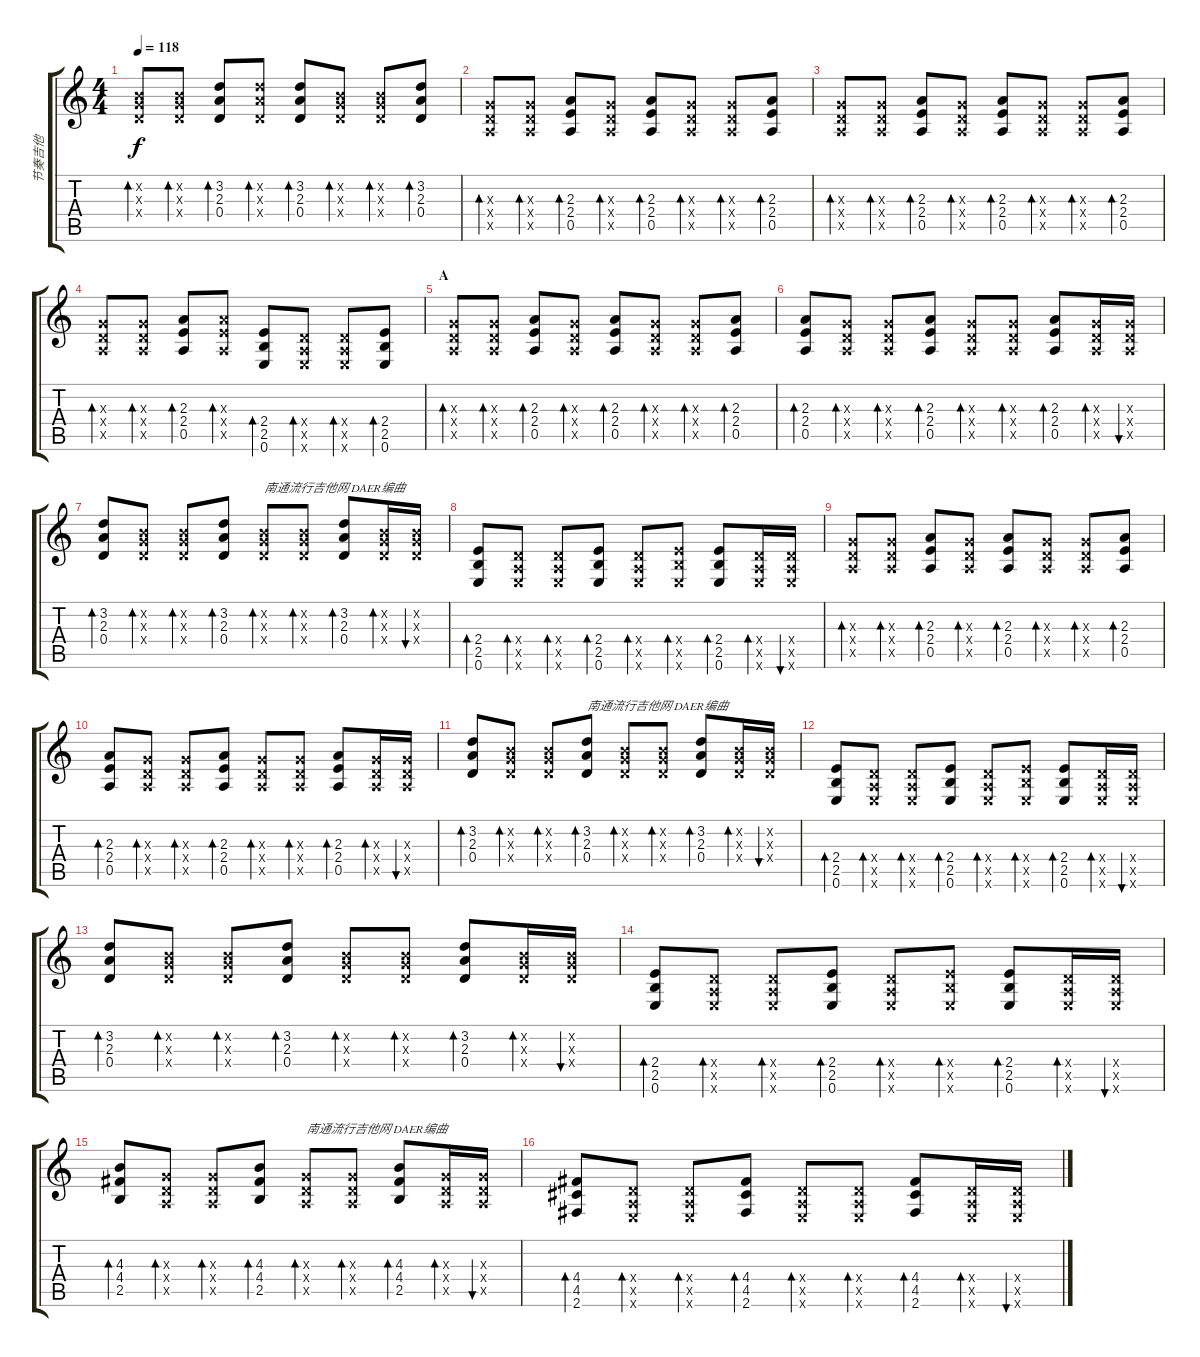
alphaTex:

\track ("节奏吉他" "节奏吉他") {instrument distortionguitar}
\staff {score tabs}
\tuning (E4 B3 G3 D3 A2 E2) {hide}
\ts (4 4)
\tempo 118
\clef g2
\ks c
(0.2{x} 0.3{x} 0.4{x}).8{bd 60 dy f} (0.2{x} 0.3{x} 0.4{x}).8{bd 60} (3.2 2.3 0.4).8{bd 60} (3.2{x} 2.3{x} 0.4{x}).8{bd 60} (3.2 2.3 0.4).8{bd 60} (0.2{x} 0.3{x} 0.4{x}).8{bd 60} (0.2{x} 0.3{x} 0.4{x}).8{bd 60} (3.2 2.3 0.4).8{bd 60} |
(0.3{x} 0.4{x} 0.5{x}).8{bd 60} (0.3{x} 0.4{x} 0.5{x}).8{bd 60} (2.3 2.4 0.5).8{bd 60} (0.3{x} 0.4{x} 0.5{x}).8{bd 60} (2.3 2.4 0.5).8{bd 60} (0.3{x} 0.4{x} 0.5{x}).8{bd 60} (0.3{x} 0.4{x} 0.5{x}).8{bd 60} (2.3 2.4 0.5).8{bd 60} |
(0.3{x} 0.4{x} 0.5{x}).8{bd 60} (0.3{x} 0.4{x} 0.5{x}).8{bd 60} (2.3 2.4 0.5).8{bd 60} (0.3{x} 0.4{x} 0.5{x}).8{bd 60} (2.3 2.4 0.5).8{bd 60} (0.3{x} 0.4{x} 0.5{x}).8{bd 60} (0.3{x} 0.4{x} 0.5{x}).8{bd 60} (2.3 2.4 0.5).8{bd 60} |
(0.3{x} 0.4{x} 0.5{x}).8{bd 60} (0.3{x} 0.4{x} 0.5{x}).8{bd 60} (2.3 2.4 0.5).8{bd 60} (2.3{x} 2.4{x} 0.5{x}).8{bd 60} (2.4 2.5 0.6).8{bd 60} (0.4{x} 0.5{x} 0.6{x}).8{bd 60} (0.4{x} 0.5{x} 0.6{x}).8{bd 60} (2.4 2.5 0.6).8{bd 60} |
\section ("" "A")
(0.3{x} 0.4{x} 0.5{x}).8{bd 60} (0.3{x} 0.4{x} 0.5{x}).8{bd 60} (2.3 2.4 0.5).8{bd 60} (0.3{x} 0.4{x} 0.5{x}).8{bd 60} (2.3 2.4 0.5).8{bd 60} (0.3{x} 0.4{x} 0.5{x}).8{bd 60} (0.3{x} 0.4{x} 0.5{x}).8{bd 60} (2.3 2.4 0.5).8{bd 60} |
(2.3 2.4 0.5).8{bd 60} (0.3{x} 0.4{x} 0.5{x}).8{bd 60} (0.3{x} 0.4{x} 0.5{x}).8{bd 60} (2.3 2.4 0.5).8{bd 60} (0.3{x} 0.4{x} 0.5{x}).8{bd 60} (0.3{x} 0.4{x} 0.5{x}).8{bd 60} (2.3 2.4 0.5).8{bd 60} (0.3{x} 0.4{x} 0.5{x}).16{bd 60} (0.3{x} 0.4{x} 0.5{x}).16{bu 60} |
(3.2 2.3 0.4).8{bd 60} (0.2{x} 0.3{x} 0.4{x}).8{bd 60} (0.2{x} 0.3{x} 0.4{x}).8{bd 60} (3.2 2.3 0.4).8{bd 60} (0.2{x} 0.3{x} 0.4{x}).8{bd 60 txt "南通流行吉他网 DAER编曲"} (0.2{x} 0.3{x} 0.4{x}).8{bd 60} (3.2 2.3 0.4).8{bd 60} (0.2{x} 0.3{x} 0.4{x}).16{bd 60} (0.2{x} 0.3{x} 0.4{x}).16{bu 60} |
(2.4 2.5 0.6).8{bd 60} (0.4{x} 0.5{x} 0.6{x}).8{bd 60} (0.4{x} 0.5{x} 0.6{x}).8{bd 60} (2.4 2.5 0.6).8{bd 60} (0.4{x} 0.5{x} 0.6{x}).8{bd 60} (2.4{x} 2.5{x} 0.6{x}).8{bd 60} (2.4 2.5 0.6).8{bd 60} (0.4{x} 0.5{x} 0.6{x}).16{bd 60} (0.4{x} 0.5{x} 0.6{x}).16{bu 60} |
(0.3{x} 0.4{x} 0.5{x}).8{bd 60} (0.3{x} 0.4{x} 0.5{x}).8{bd 60} (2.3 2.4 0.5).8{bd 60} (0.3{x} 0.4{x} 0.5{x}).8{bd 60} (2.3 2.4 0.5).8{bd 60} (0.3{x} 0.4{x} 0.5{x}).8{bd 60} (0.3{x} 0.4{x} 0.5{x}).8{bd 60} (2.3 2.4 0.5).8{bd 60} |
(2.3 2.4 0.5).8{bd 60} (0.3{x} 0.4{x} 0.5{x}).8{bd 60} (0.3{x} 0.4{x} 0.5{x}).8{bd 60} (2.3 2.4 0.5).8{bd 60} (0.3{x} 0.4{x} 0.5{x}).8{bd 60} (0.3{x} 0.4{x} 0.5{x}).8{bd 60} (2.3 2.4 0.5).8{bd 60} (0.3{x} 0.4{x} 0.5{x}).16{bd 60} (0.3{x} 0.4{x} 0.5{x}).16{bu 60} |
(3.2 2.3 0.4).8{bd 60} (0.2{x} 0.3{x} 0.4{x}).8{bd 60} (0.2{x} 0.3{x} 0.4{x}).8{bd 60} (3.2 2.3 0.4).8{bd 60 txt "南通流行吉他网 DAER编曲"} (0.2{x} 0.3{x} 0.4{x}).8{bd 60} (0.2{x} 0.3{x} 0.4{x}).8{bd 60} (3.2 2.3 0.4).8{bd 60} (0.2{x} 0.3{x} 0.4{x}).16{bd 60} (0.2{x} 0.3{x} 0.4{x}).16{bu 60} |
(2.4 2.5 0.6).8{bd 60} (0.4{x} 0.5{x} 0.6{x}).8{bd 60} (0.4{x} 0.5{x} 0.6{x}).8{bd 60} (2.4 2.5 0.6).8{bd 60} (0.4{x} 0.5{x} 0.6{x}).8{bd 60} (2.4{x} 2.5{x} 0.6{x}).8{bd 60} (2.4 2.5 0.6).8{bd 60} (0.4{x} 0.5{x} 0.6{x}).16{bd 60} (0.4{x} 0.5{x} 0.6{x}).16{bu 60} |
\section ("" "")
(3.2 2.3 0.4).8{bd 60} (0.2{x} 0.3{x} 0.4{x}).8{bd 60} (0.2{x} 0.3{x} 0.4{x}).8{bd 60} (3.2 2.3 0.4).8{bd 60} (0.2{x} 0.3{x} 0.4{x}).8{bd 60} (0.2{x} 0.3{x} 0.4{x}).8{bd 60} (3.2 2.3 0.4).8{bd 60} (0.2{x} 0.3{x} 0.4{x}).16{bd 60} (0.2{x} 0.3{x} 0.4{x}).16{bu 60} |
(2.4 2.5 0.6).8{bd 60} (0.4{x} 0.5{x} 0.6{x}).8{bd 60} (0.4{x} 0.5{x} 0.6{x}).8{bd 60} (2.4 2.5 0.6).8{bd 60} (0.4{x} 0.5{x} 0.6{x}).8{bd 60} (2.4{x} 2.5{x} 0.6{x}).8{bd 60} (2.4 2.5 0.6).8{bd 60} (0.4{x} 0.5{x} 0.6{x}).16{bd 60} (0.4{x} 0.5{x} 0.6{x}).16{bu 60} |
(4.3 4.4 2.5).8{bd 60} (0.3{x} 0.4{x} 0.5{x}).8{bd 60} (0.3{x} 0.4{x} 0.5{x}).8{bd 60} (4.3 4.4 2.5).8{bd 60} (0.3{x} 0.4{x} 0.5{x}).8{bd 60 txt "南通流行吉他网 DAER编曲"} (0.3{x} 0.4{x} 0.5{x}).8{bd 60} (4.3 4.4 2.5).8{bd 60} (0.3{x} 0.4{x} 0.5{x}).16{bd 60} (0.3{x} 0.4{x} 0.5{x}).16{bu 60} |
(4.4 4.5 2.6).8{bd 60} (0.4{x} 0.5{x} 0.6{x}).8{bd 60} (0.4{x} 0.5{x} 0.6{x}).8{bd 60} (4.4 4.5 2.6).8{bd 60} (0.4{x} 0.5{x} 0.6{x}).8{bd 60} (0.4{x} 0.5{x} 0.6{x}).8{bd 60} (4.4 4.5 2.6).8{bd 60} (0.4{x} 0.5{x} 0.6{x}).16{bd 60} (0.4{x} 0.5{x} 0.6{x}).16{bu 60}
